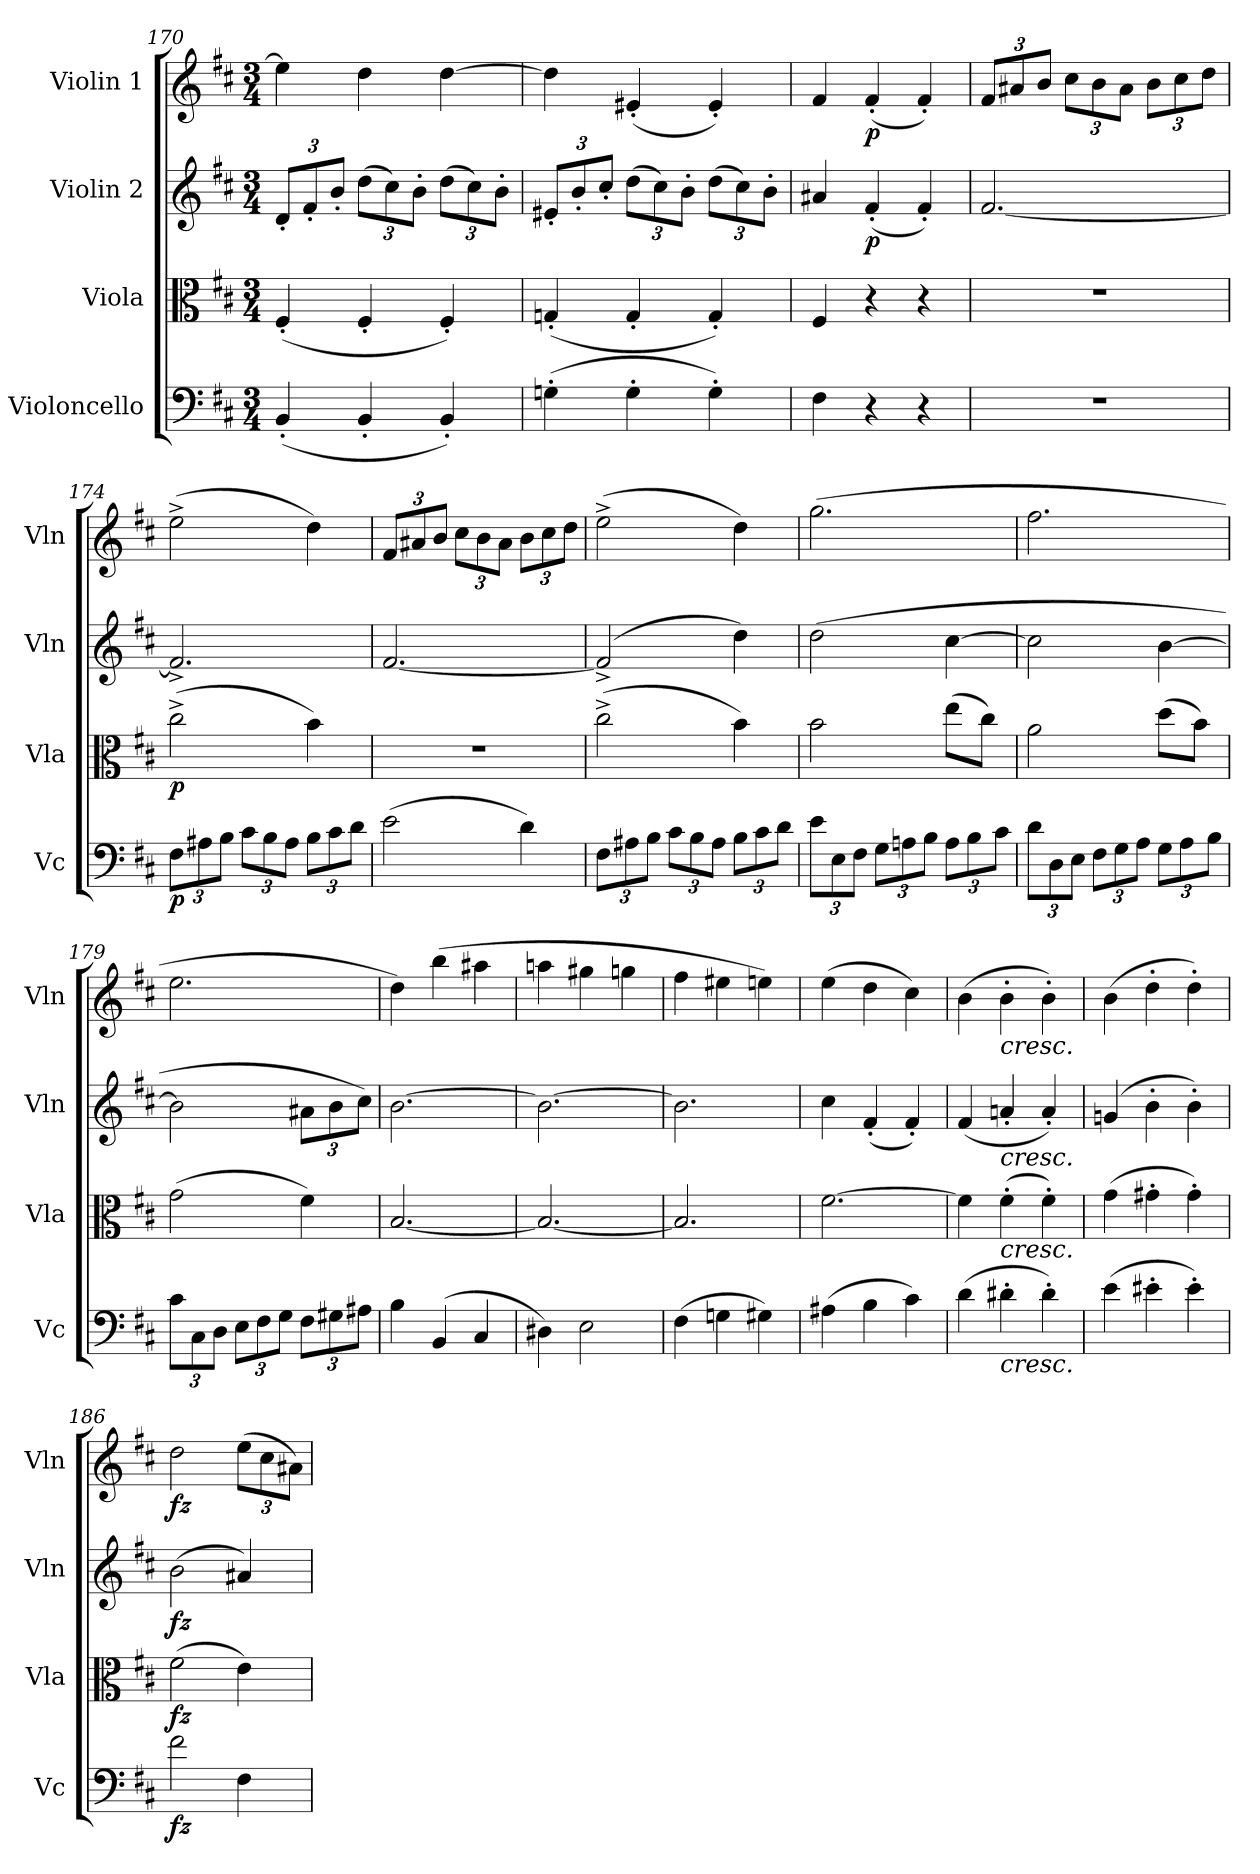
**kern	**dynam	**kern	**dynam	**kern	**dynam	**kern	**dynam
*part4	*part4	*part3	*part3	*part2	*part2	*part1	*part1
*staff4	*staff4	*staff3	*staff3	*staff2	*staff2	*staff1	*staff1
*I"Violoncello	*	*I"Viola	*	*I"Violin 2	*	*I"Violin 1	*
*I'Vc	*	*I'Vla	*	*I'Vln	*	*I'Vln	*
!!LO:LB:g=z
*clefF4	*	*clefC3	*	*clefG2	*	*clefG2	*
*k[f#c#]	*	*k[f#c#]	*	*k[f#c#]	*	*k[f#c#]	*
*M3/4	*	*M3/4	*	*M3/4	*	*M3/4	*
*	*	*	*	*Xbrackettup	*	*	*
=170	=170	=170	=170	=170	=170	=170	=170
(4BB'/	.	(4F#'/	.	12d'/L	.	4ee\]	.
.	.	.	.	12f#'/	.	.	.
.	.	.	.	12b'/J	.	.	.
4BB'/	.	4F#'/	.	(12dd\L	.	4dd\	.
.	.	.	.	12cc#\)	.	.	.
.	.	.	.	12b'\J	.	.	.
4BB'/)	.	4F#'/)	.	(12dd\L	.	[4dd\	.
.	.	.	.	12cc#\)	.	.	.
.	.	.	.	12b'\J	.	.	.
!!LO:LB:g=z
=171	=171	=171	=171	=171	=171	=171	=171
(4Gn'\	.	(4Gn'/	.	12e#X'/L	.	4dd\]	.
.	.	.	.	12b'/	.	.	.
.	.	.	.	12cc#'/J	.	.	.
4G'\	.	4G'/	.	(12dd\L	.	(4e#X'/	.
.	.	.	.	12cc#\)	.	.	.
.	.	.	.	12b'\J	.	.	.
4G'\)	.	4G'/)	.	(12dd\L	.	4e#'/)	.
.	.	.	.	12cc#\)	.	.	.
.	.	.	.	12b'\J	.	.	.
=172	=172	=172	=172	=172	=172	=172	=172
4F#\	.	4F#/	.	4a#X/	.	4f#/	.
!	!	!	!	!	!LO:DY:b	!	!LO:DY:b
4r	.	4r	.	(4f#'/	p	(4f#'/	p
4r	.	4r	.	4f#'/)	.	4f#'/)	.
=173	=173	=173	=173	=173	=173	=173	=173
*	*	*	*	*	*	*Xbrackettup	*
2.r	.	2.r	.	[2.f#/	.	12f#/L	.
.	.	.	.	.	.	12a#X/	.
.	.	.	.	.	.	12b/J	.
.	.	.	.	.	.	12cc#\L	.
.	.	.	.	.	.	12b\	.
.	.	.	.	.	.	12a#\J	.
.	.	.	.	.	.	12b\L	.
.	.	.	.	.	.	12cc#\	.
.	.	.	.	.	.	12dd\J	.
=174	=174	=174	=174	=174	=174	=174	=174
*Xbrackettup	*	*	*	*	*	*	*
!	!LO:DY:b	!	!LO:DY:b	!	!	!	!
12F#\L	p	(2cc#^\	p	2.f#^>/]	.	(2ee^\	.
12A#X\	.	.	.	.	.	.	.
12B\J	.	.	.	.	.	.	.
12c#\L	.	.	.	.	.	.	.
12B\	.	.	.	.	.	.	.
12A#\J	.	.	.	.	.	.	.
12B\L	.	4b\)	.	.	.	4dd\)	.
12c#\	.	.	.	.	.	.	.
12d\J	.	.	.	.	.	.	.
=175	=175	=175	=175	=175	=175	=175	=175
(2e\	.	2.r	.	[2.f#/	.	12f#/L	.
.	.	.	.	.	.	12a#X/	.
.	.	.	.	.	.	12b/J	.
.	.	.	.	.	.	12cc#\L	.
.	.	.	.	.	.	12b\	.
.	.	.	.	.	.	12a#\J	.
4d\)	.	.	.	.	.	12b\L	.
.	.	.	.	.	.	12cc#\	.
.	.	.	.	.	.	12dd\J	.
!!LO:LB:g=z
=176	=176	=176	=176	=176	=176	=176	=176
12F#\L	.	(2cc#^\	.	(2f#^>/]	.	(2ee^\	.
12A#X\	.	.	.	.	.	.	.
12B\J	.	.	.	.	.	.	.
12c#\L	.	.	.	.	.	.	.
12B\	.	.	.	.	.	.	.
12A#\J	.	.	.	.	.	.	.
12B\L	.	4b\)	.	4dd\)	.	4dd\)	.
12c#\	.	.	.	.	.	.	.
12d\J	.	.	.	.	.	.	.
=177	=177	=177	=177	=177	=177	=177	=177
12e\L	.	2b\	.	(2dd\	.	(2.gg\	.
12E\	.	.	.	.	.	.	.
12F#\J	.	.	.	.	.	.	.
12G\L	.	.	.	.	.	.	.
12An\	.	.	.	.	.	.	.
12B\J	.	.	.	.	.	.	.
12A\L	.	(8ee\L	.	[4cc#\	.	.	.
12B\	.	.	.	.	.	.	.
.	.	8cc#\J)	.	.	.	.	.
12c#\J	.	.	.	.	.	.	.
=178	=178	=178	=178	=178	=178	=178	=178
12d\L	.	2a\	.	2cc#\]	.	2.ff#\	.
12D\	.	.	.	.	.	.	.
12E\J	.	.	.	.	.	.	.
12F#\L	.	.	.	.	.	.	.
12G\	.	.	.	.	.	.	.
12A\J	.	.	.	.	.	.	.
12G\L	.	(8dd\L	.	[4b\	.	.	.
12A\	.	.	.	.	.	.	.
.	.	8b\J)	.	.	.	.	.
12B\J	.	.	.	.	.	.	.
=179	=179	=179	=179	=179	=179	=179	=179
12c#\L	.	(2g\	.	2b\]	.	2.ee\	.
12C#\	.	.	.	.	.	.	.
12D\J	.	.	.	.	.	.	.
12E\L	.	.	.	.	.	.	.
12F#\	.	.	.	.	.	.	.
12G\J	.	.	.	.	.	.	.
12F#\L	.	4f#\)	.	12a#X\L	.	.	.
12G#X\	.	.	.	12b\	.	.	.
12A#X\J	.	.	.	12cc#\J)	.	.	.
=180	=180	=180	=180	=180	=180	=180	=180
4B\	.	[2.B/	.	[2.b\	.	4dd\)	.
(>4BB/	.	.	.	.	.	(4bb\	.
4C#/	.	.	.	.	.	4aa#X\	.
!!LO:LB:g=z
=181	=181	=181	=181	=181	=181	=181	=181
4D#X\)	.	2.B/_	.	2.b\_	.	4aan\	.
2E\	.	.	.	.	.	4gg#X\	.
.	.	.	.	.	.	4ggn\	.
=182	=182	=182	=182	=182	=182	=182	=182
(4F#\	.	2.B/]	.	2.b\]	.	4ff#\	.
4Gn\	.	.	.	.	.	4ee#X\	.
4G#X\)	.	.	.	.	.	4een\)	.
=183	=183	=183	=183	=183	=183	=183	=183
(4A#X\	.	[2.f#\	.	4cc#\	.	(4ee\	.
4B\	.	.	.	(4f#'/	.	4dd\	.
4c#\)	.	.	.	4f#'/)	.	4cc#\)	.
=184	=184	=184	=184	=184	=184	=184	=184
(4d\	.	4f#\]	.	(4f#/	.	(4b\	.
!	!	!	!	!	!	!LO:TX:b:i:t=cresc.	!
!	!	!	!	!LO:TX:b:i:t=cresc.	!	!	!
!	!	!LO:TX:b:i:t=cresc.	!	!	!	!	!
!LO:TX:b:i:t=cresc.	!	!	!	!	!	!	!
4d#X'\	.	(4f#'\	.	4an'/	.	4b'\	.
4d#'\)	.	4f#'\)	.	4a'/)	.	4b'\)	.
=185	=185	=185	=185	=185	=185	=185	=185
(4e\	.	(4g\	.	(4gn/	.	(4b\	.
4e#X'\	.	4g#X'\	.	4b'\	.	4dd'\	.
4e#'\)	.	4g#'\)	.	4b'\)	.	4dd'\)	.
=186	=186	=186	=186	=186	=186	=186	=186
!	!LO:DY:b	!	!LO:DY:b	!	!LO:DY:b	!	!LO:DY:b
2f#\	fz	(2f#\	fz	(2b\	fz	2dd\	fz
4F#\	.	4e\)	.	4a#X/)	.	(12ee\L	.
.	.	.	.	.	.	12cc#\	.
.	.	.	.	.	.	12a#X\J)	.
=	=	=	=	=	=	=	=
*-	*-	*-	*-	*-	*-	*-	*-
